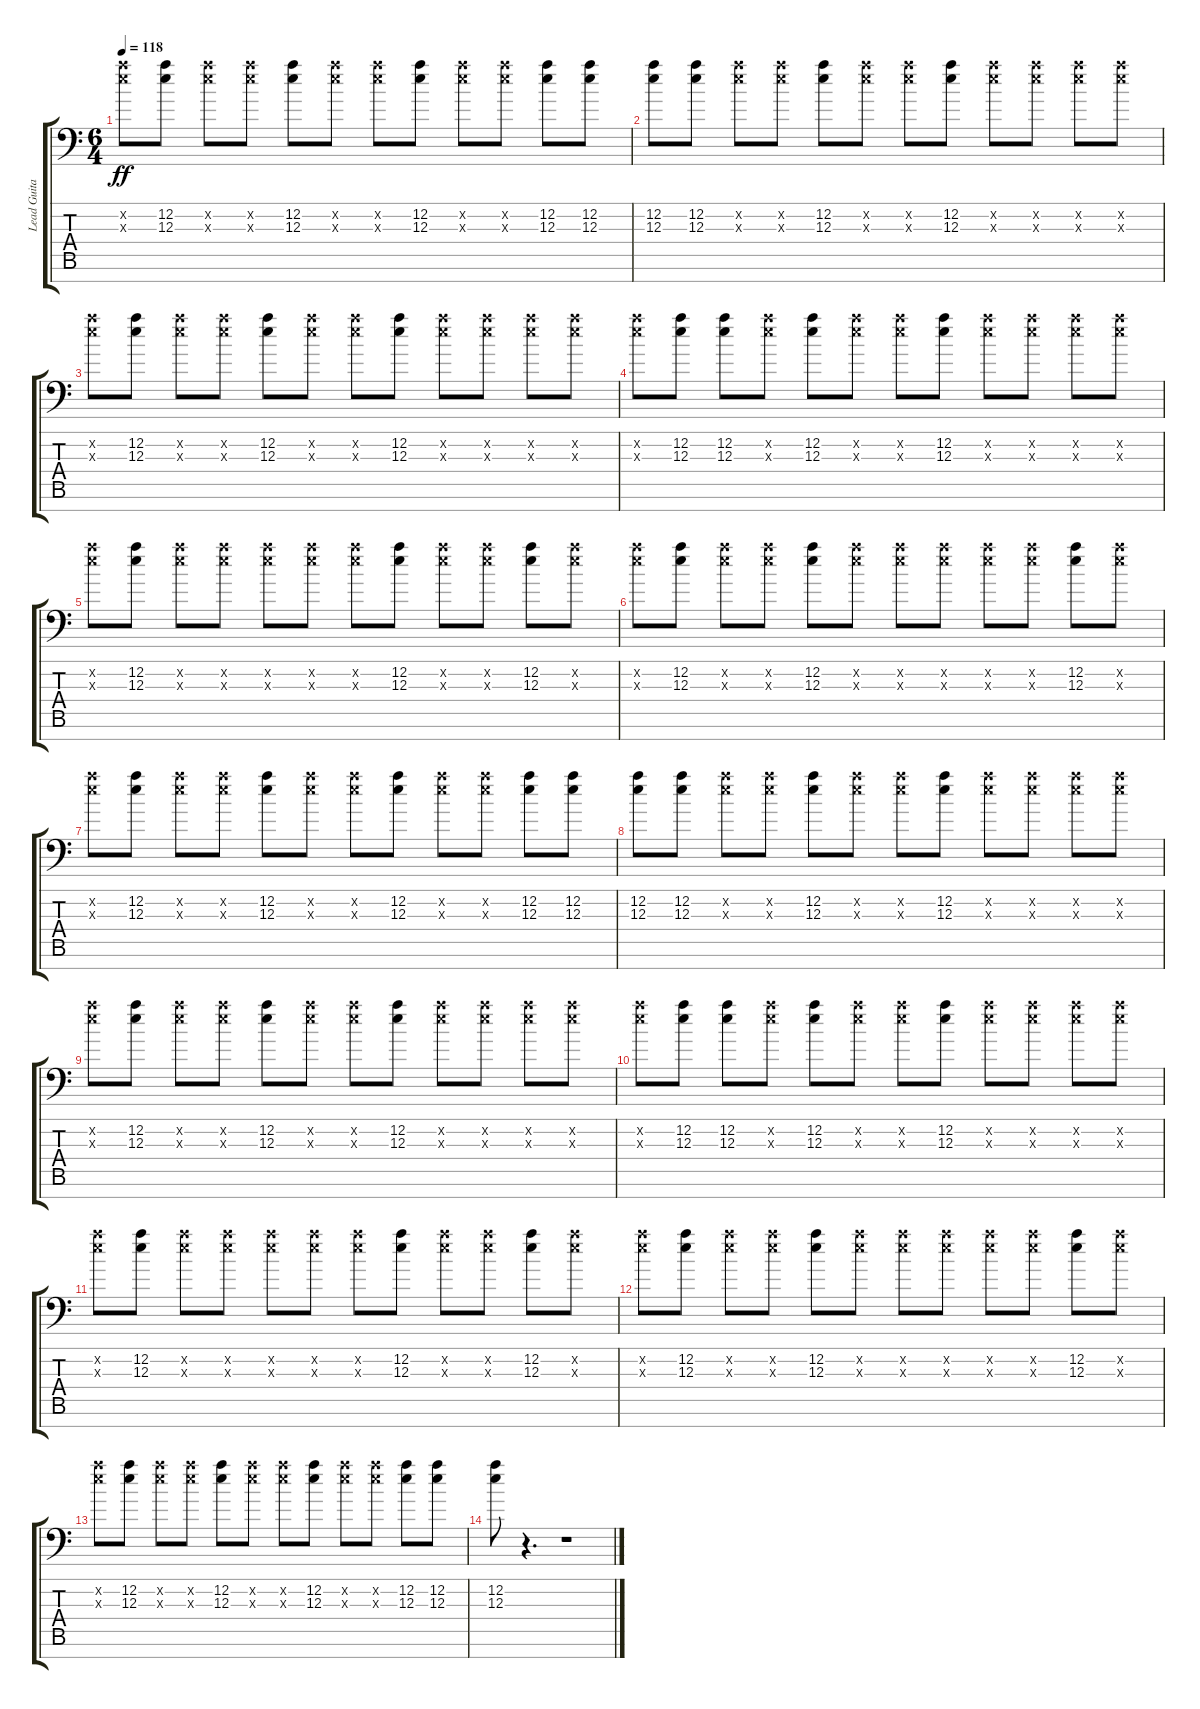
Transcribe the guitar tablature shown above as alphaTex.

\track ("Lead Guitar #2" "Lead Guita") {instrument distortionguitar}
\staff {score tabs}
\tuning (D4 A3 E3 D3 A2 E2 A1) {hide}
\ts (6 4)
\tempo 118
\clef f4
\ks c
(12.2{x} 12.3{x}).8{dy ff} (12.2 12.3).8 (12.2{x} 12.3{x}).8 (12.2{x} 12.3{x}).8 (12.2 12.3).8 (12.2{x} 12.3{x}).8 (12.2{x} 12.3{x}).8 (12.2 12.3).8 (12.2{x} 12.3{x}).8 (12.2{x} 12.3{x}).8 (12.2 12.3).8 (12.2 12.3).8 |
\section ("" "")
(12.2 12.3).8 (12.2 12.3).8 (12.2{x} 12.3{x}).8 (12.2{x} 12.3{x}).8 (12.2 12.3).8 (12.2{x} 12.3{x}).8 (12.2{x} 12.3{x}).8 (12.2 12.3).8 (12.2{x} 12.3{x}).8 (12.2{x} 12.3{x}).8 (12.2{x} 12.3{x}).8 (12.2{x} 12.3{x}).8 |
(12.2{x} 12.3{x}).8 (12.2 12.3).8 (12.2{x} 12.3{x}).8 (12.2{x} 12.3{x}).8 (12.2 12.3).8 (12.2{x} 12.3{x}).8 (12.2{x} 12.3{x}).8 (12.2 12.3).8 (12.2{x} 12.3{x}).8 (12.2{x} 12.3{x}).8 (12.2{x} 12.3{x}).8 (12.2{x} 12.3{x}).8 |
(12.2{x} 12.3{x}).8 (12.2 12.3).8 (12.2 12.3).8 (12.2{x} 12.3{x}).8 (12.2 12.3).8 (12.2{x} 12.3{x}).8 (12.2{x} 12.3{x}).8 (12.2 12.3).8 (12.2{x} 12.3{x}).8 (12.2{x} 12.3{x}).8 (12.2{x} 12.3{x}).8 (12.2{x} 12.3{x}).8 |
(12.2{x} 12.3{x}).8 (12.2 12.3).8 (12.2{x} 12.3{x}).8 (12.2{x} 12.3{x}).8 (12.2{x} 12.3{x}).8 (12.2{x} 12.3{x}).8 (12.2{x} 12.3{x}).8 (12.2 12.3).8 (12.2{x} 12.3{x}).8 (12.2{x} 12.3{x}).8 (12.2 12.3).8 (12.2{x} 12.3{x}).8 |
(12.2{x} 12.3{x}).8 (12.2 12.3).8 (12.2{x} 12.3{x}).8 (12.2{x} 12.3{x}).8 (12.2 12.3).8 (12.2{x} 12.3{x}).8 (12.2{x} 12.3{x}).8 (12.2{x} 12.3{x}).8 (12.2{x} 12.3{x}).8 (12.2{x} 12.3{x}).8 (12.2 12.3).8 (12.2{x} 12.3{x}).8 |
(12.2{x} 12.3{x}).8 (12.2 12.3).8 (12.2{x} 12.3{x}).8 (12.2{x} 12.3{x}).8 (12.2 12.3).8 (12.2{x} 12.3{x}).8 (12.2{x} 12.3{x}).8 (12.2 12.3).8 (12.2{x} 12.3{x}).8 (12.2{x} 12.3{x}).8 (12.2 12.3).8 (12.2 12.3).8 |
(12.2 12.3).8 (12.2 12.3).8 (12.2{x} 12.3{x}).8 (12.2{x} 12.3{x}).8 (12.2 12.3).8 (12.2{x} 12.3{x}).8 (12.2{x} 12.3{x}).8 (12.2 12.3).8 (12.2{x} 12.3{x}).8 (12.2{x} 12.3{x}).8 (12.2{x} 12.3{x}).8 (12.2{x} 12.3{x}).8 |
(12.2{x} 12.3{x}).8 (12.2 12.3).8 (12.2{x} 12.3{x}).8 (12.2{x} 12.3{x}).8 (12.2 12.3).8 (12.2{x} 12.3{x}).8 (12.2{x} 12.3{x}).8 (12.2 12.3).8 (12.2{x} 12.3{x}).8 (12.2{x} 12.3{x}).8 (12.2{x} 12.3{x}).8 (12.2{x} 12.3{x}).8 |
(12.2{x} 12.3{x}).8 (12.2 12.3).8 (12.2 12.3).8 (12.2{x} 12.3{x}).8 (12.2 12.3).8 (12.2{x} 12.3{x}).8 (12.2{x} 12.3{x}).8 (12.2 12.3).8 (12.2{x} 12.3{x}).8 (12.2{x} 12.3{x}).8 (12.2{x} 12.3{x}).8 (12.2{x} 12.3{x}).8 |
(12.2{x} 12.3{x}).8 (12.2 12.3).8 (12.2{x} 12.3{x}).8 (12.2{x} 12.3{x}).8 (12.2{x} 12.3{x}).8 (12.2{x} 12.3{x}).8 (12.2{x} 12.3{x}).8 (12.2 12.3).8 (12.2{x} 12.3{x}).8 (12.2{x} 12.3{x}).8 (12.2 12.3).8 (12.2{x} 12.3{x}).8 |
(12.2{x} 12.3{x}).8 (12.2 12.3).8 (12.2{x} 12.3{x}).8 (12.2{x} 12.3{x}).8 (12.2 12.3).8 (12.2{x} 12.3{x}).8 (12.2{x} 12.3{x}).8 (12.2{x} 12.3{x}).8 (12.2{x} 12.3{x}).8 (12.2{x} 12.3{x}).8 (12.2 12.3).8 (12.2{x} 12.3{x}).8 |
(12.2{x} 12.3{x}).8 (12.2 12.3).8 (12.2{x} 12.3{x}).8 (12.2{x} 12.3{x}).8 (12.2 12.3).8 (12.2{x} 12.3{x}).8 (12.2{x} 12.3{x}).8 (12.2 12.3).8 (12.2{x} 12.3{x}).8 (12.2{x} 12.3{x}).8 (12.2 12.3).8 (12.2 12.3).8 |
\section ("" "")
(12.2 12.3).8 r.4{d} r.1
